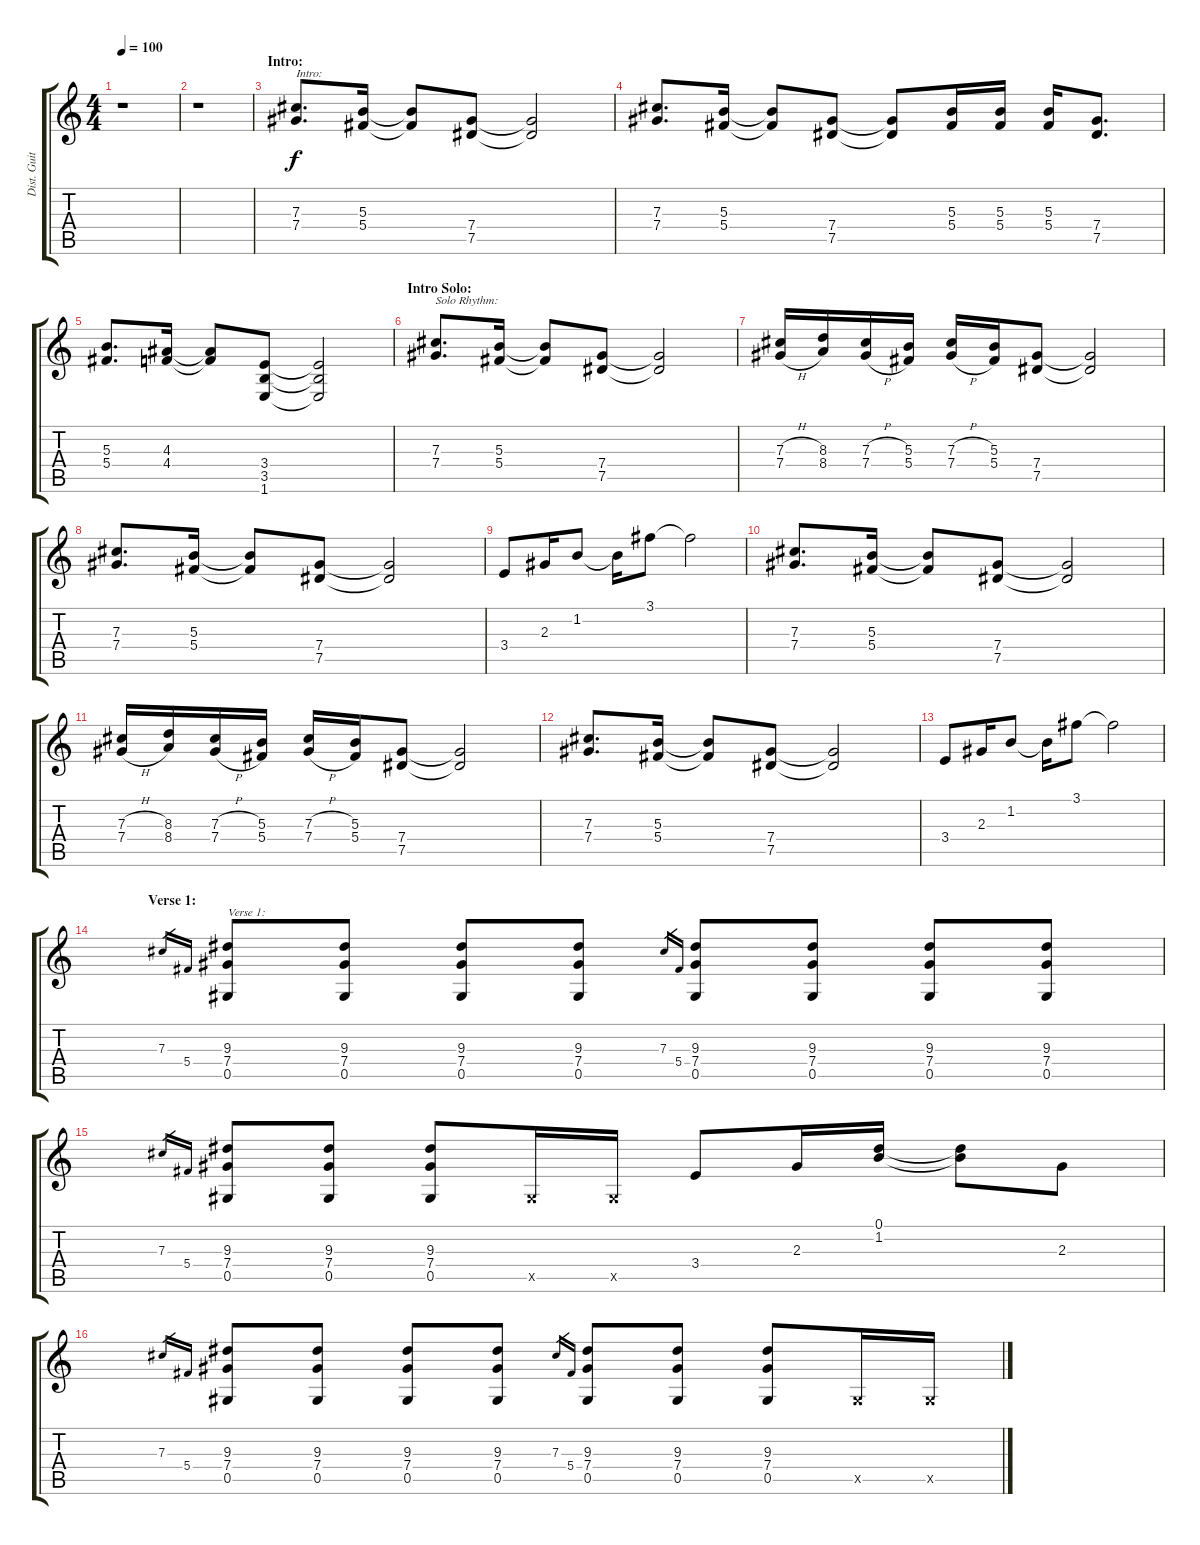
\track ("Dist. Guitar 2" "Dist. Guit") {instrument distortionguitar}
\staff {score tabs}
\tuning (Eb4 Bb3 Gb3 Db3 Ab2 Eb2) {hide}
\ts (4 4)
\tempo 100
\clef g2
\ks c
r.1{dy f instrument distortionguitar} |
r.1 |
\section ("" "Intro:")
(7.3 7.4).8{d txt "Intro:"} (5.3 5.4).16 (5.3{t} 5.4{t}).8 (7.4 7.5).8 (7.4{t} 7.5{t}).2 |
(7.3 7.4).8{d} (5.3 5.4).16 (5.3{t} 5.4{t}).8 (7.4 7.5).8 (7.4{t} 7.5{t}).8 (5.3 5.4).16 (5.3 5.4).16 (5.3 5.4).16 (7.4 7.5).8{d} |
(5.3 5.4).8{d} (4.3 4.4).16 (4.3{t} 4.4{t}).8 (3.4 3.5 1.6).8 (3.4{t} 3.5{t} 1.6{t}).2 |
\section ("" "Intro Solo:")
(7.3 7.4).8{d txt "Solo Rhythm:"} (5.3 5.4).16 (5.3{t} 5.4{t}).8 (7.4 7.5).8 (7.4{t} 7.5{t}).2 |
(7.3{h} 7.4{h}).16 (8.3 8.4).16 (7.3{h} 7.4{h}).16 (5.3 5.4).16 (7.3{h} 7.4{h}).16 (5.3 5.4).16 (7.4 7.5).8 (7.4{t} 7.5{t}).2 |
(7.3 7.4).8{d} (5.3 5.4).16 (5.3{t} 5.4{t}).8 (7.4 7.5).8 (7.4{t} 7.5{t}).2 |
3.4.8 2.3.16 1.2.8 1.2{t}.16 3.1.8 3.1{t}.2 |
(7.3 7.4).8{d} (5.3 5.4).16 (5.3{t} 5.4{t}).8 (7.4 7.5).8 (7.4{t} 7.5{t}).2 |
(7.3{h} 7.4{h}).16 (8.3 8.4).16 (7.3{h} 7.4{h}).16 (5.3 5.4).16 (7.3{h} 7.4{h}).16 (5.3 5.4).16 (7.4 7.5).8 (7.4{t} 7.5{t}).2 |
(7.3 7.4).8{d} (5.3 5.4).16 (5.3{t} 5.4{t}).8 (7.4 7.5).8 (7.4{t} 7.5{t}).2 |
3.4.8 2.3.16 1.2.8 1.2{t}.16 3.1.8 3.1{t}.2 |
\section ("" "Verse 1:")
7.3.16{gr} 5.4.16{gr} (9.3 7.4 0.5).8{txt "Verse 1:"} (9.3 7.4 0.5).8 (9.3 7.4 0.5).8 (9.3 7.4 0.5).8 7.3.16{gr} 5.4.16{gr} (9.3 7.4 0.5).8 (9.3 7.4 0.5).8 (9.3 7.4 0.5).8 (9.3 7.4 0.5).8 |
7.3.16{gr} 5.4.16{gr} (9.3 7.4 0.5).8 (9.3 7.4 0.5).8 (9.3 7.4 0.5).8 0.5{x}.16 0.5{x}.16 3.4.8 2.3.16 (0.1 1.2).16 (0.1{t} 1.2{t}).8 2.3.8 |
7.3.16{gr} 5.4.16{gr} (9.3 7.4 0.5).8 (9.3 7.4 0.5).8 (9.3 7.4 0.5).8 (9.3 7.4 0.5).8 7.3.16{gr} 5.4.16{gr} (9.3 7.4 0.5).8 (9.3 7.4 0.5).8 (9.3 7.4 0.5).8 0.5{x}.16 0.5{x}.16
